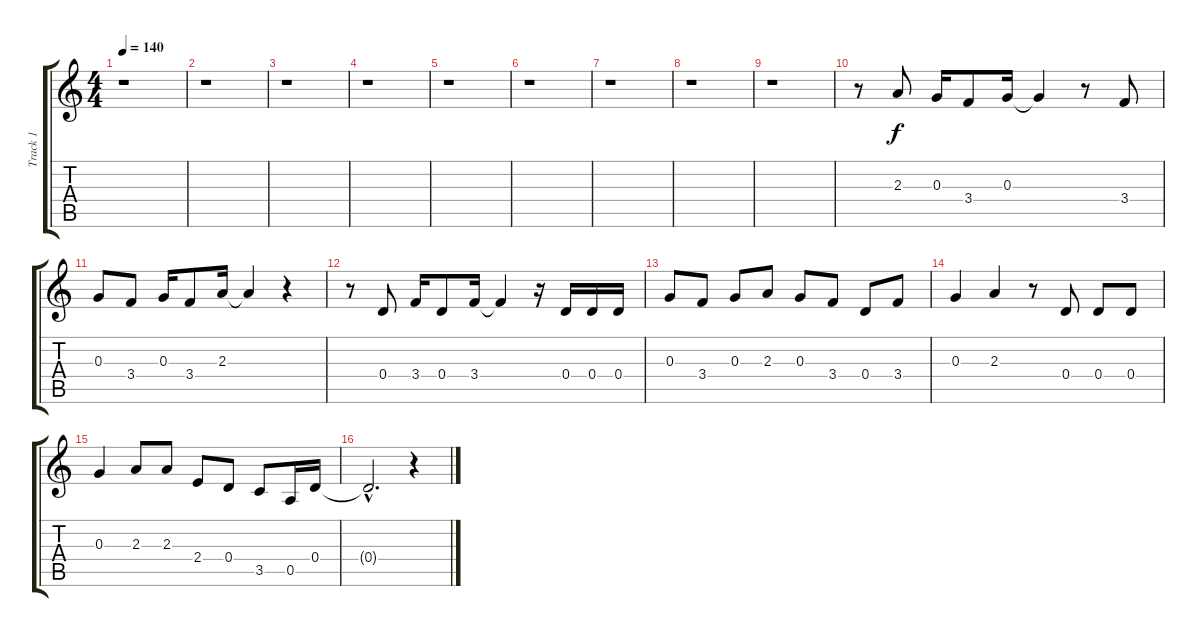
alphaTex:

\track ("Track 1" "Track 1") {instrument electricguitarclean}
\staff {score tabs}
\tuning (E4 B3 G3 D3 A2 E2) {hide}
\ts (4 4)
\tempo 140
\clef g2
\ks c
r.1{dy f instrument electricguitarclean} |
r.1 |
r.1 |
r.1 |
r.1 |
r.1 |
r.1 |
r.1 |
r.1 |
r.8 2.3.8 0.3.16 3.4.8 0.3.16 0.3{t}.4 r.8 3.4.8 |
0.3.8 3.4.8 0.3.16 3.4.8 2.3.16 2.3{t}.4 r.4 |
r.8 0.4.8 3.4.16 0.4.8 3.4.16 3.4{t}.4 r.16 0.4.16 0.4.16 0.4.16 |
0.3.8 3.4.8 0.3.8 2.3.8 0.3.8 3.4.8 0.4.8 3.4.8 |
0.3.4 2.3.4 r.8 0.4.8 0.4.8 0.4.8 |
0.3.4 2.3.8 2.3.8 2.4.8 0.4.8 3.5.8 0.5.16 0.4.16 |
0.4{hac t}.2{d} r.4
